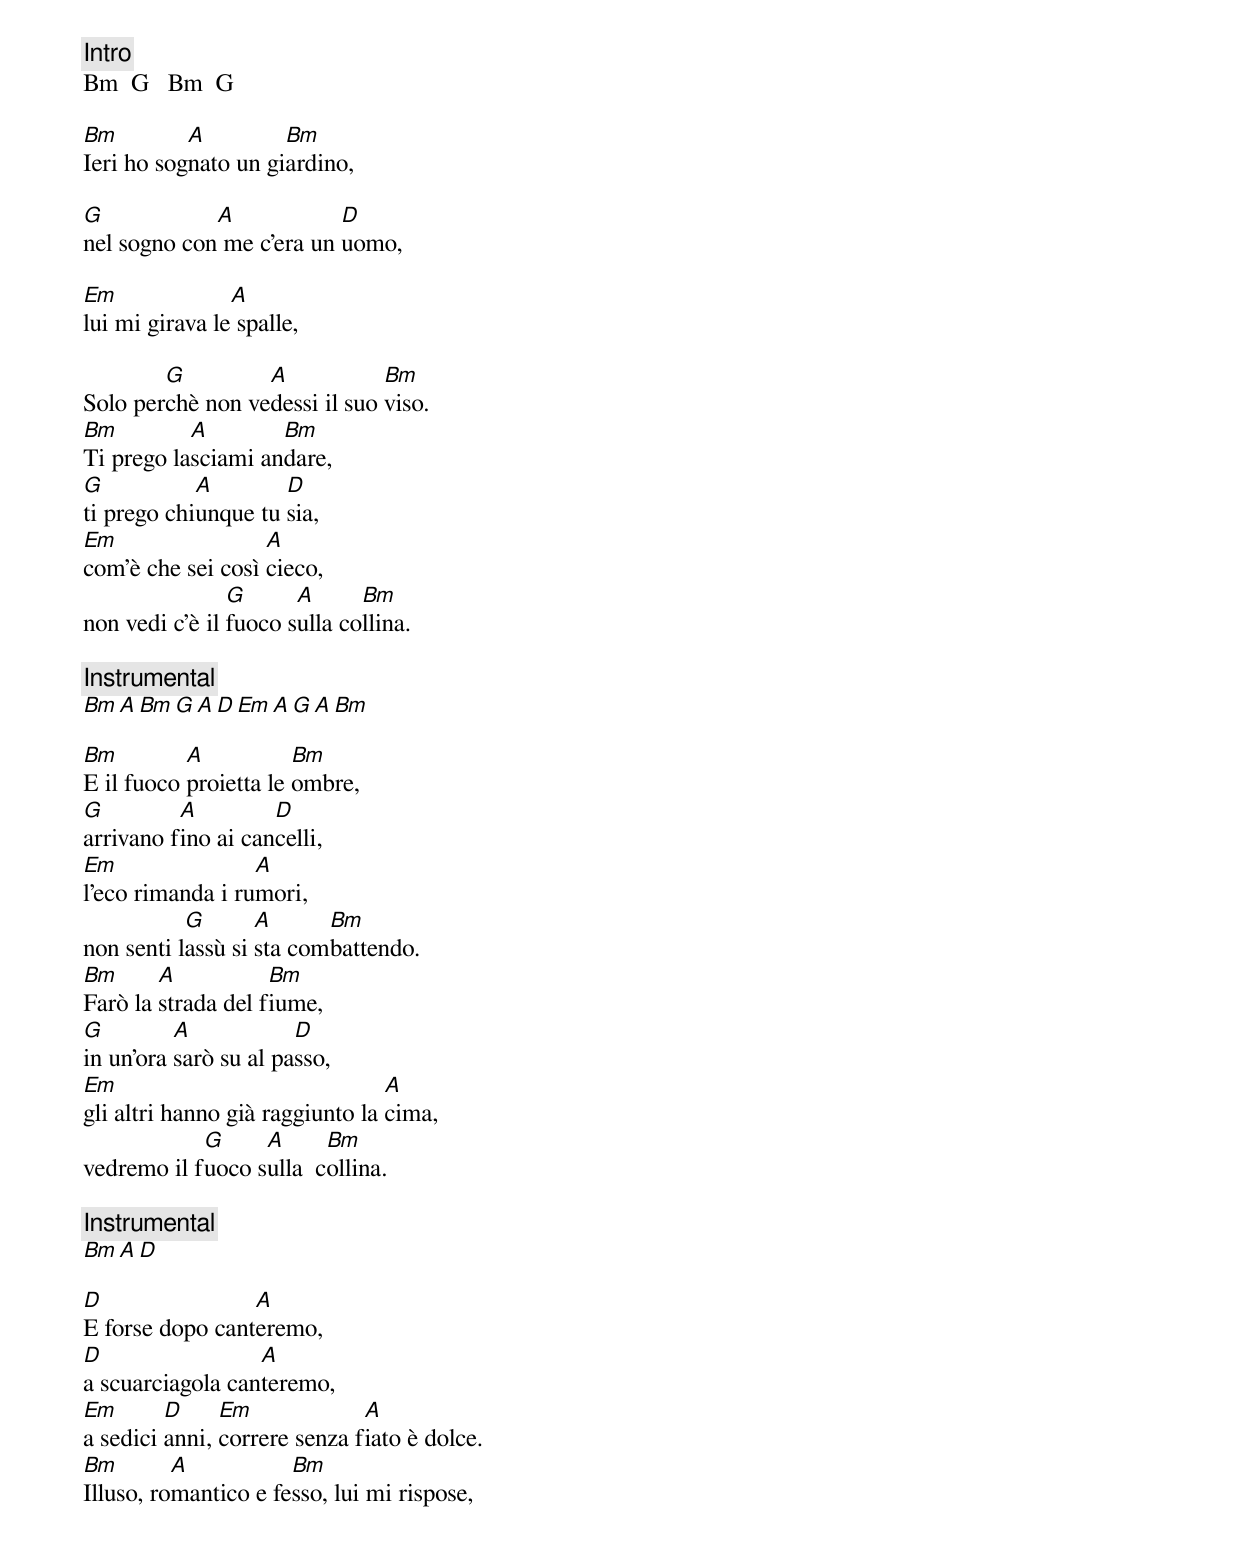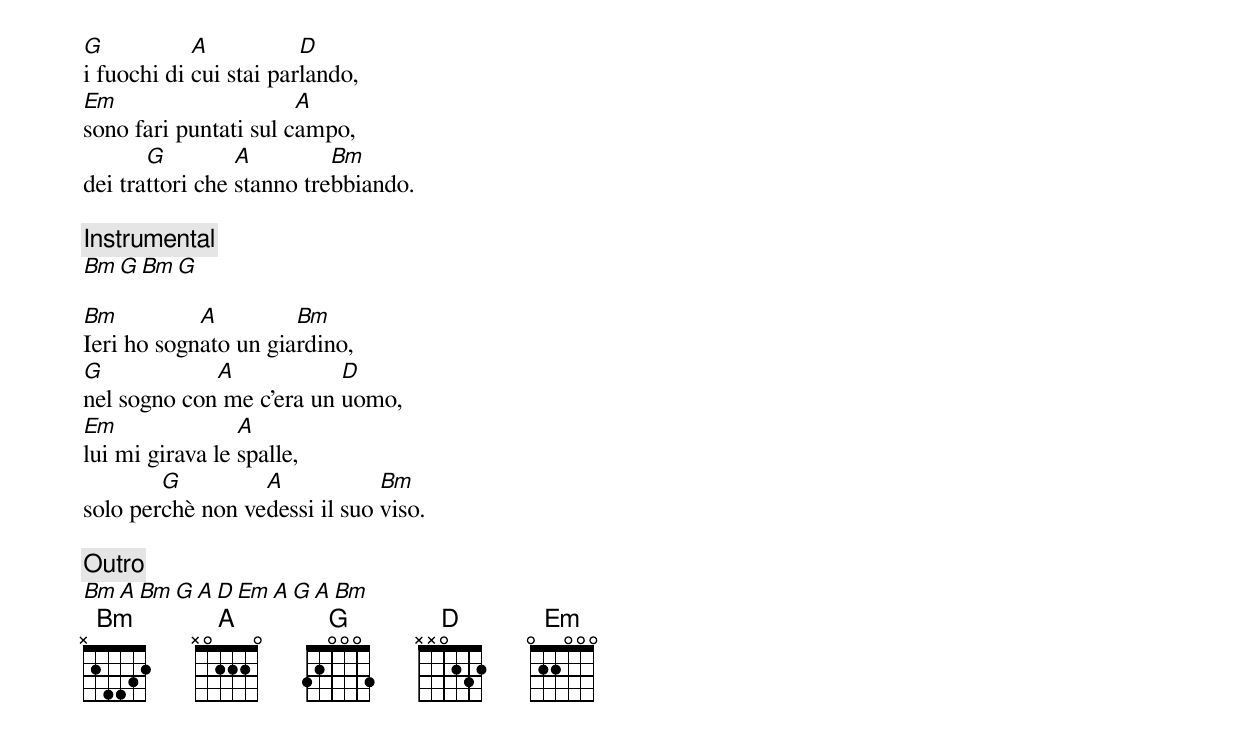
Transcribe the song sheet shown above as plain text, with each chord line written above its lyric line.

[Intro]
Bm  G   Bm  G

Bm         A         Bm
Ieri ho sognato un giardino,

G            A            D
nel sogno con me c'era un uomo,

Em              A
lui mi girava le spalle,

        G         A            Bm
Solo perchè non vedessi il suo viso.
Bm         A        Bm
Ti prego lasciami andare,
G           A        D
ti prego chiunque tu sia,
Em                 A
com'è che sei così cieco,
                G      A      Bm
non vedi c'è il fuoco sulla collina.

[Instrumental]
Bm  A  Bm  G   A  D  Em  A  G   A  Bm

Bm         A           Bm
E il fuoco proietta le ombre,
G         A         D
arrivano fino ai cancelli,
Em                A
l'eco rimanda i rumori,
           G       A      Bm
non senti lassù si sta combattendo.
Bm      A           Bm
Farò la strada del fiume,
G         A            D
in un'ora sarò su al passo,
Em                               A
gli altri hanno già raggiunto la cima,
            G     A      Bm
vedremo il fuoco sulla  collina.

[Instrumental]
Bm  A  D

D                A
E forse dopo canteremo,
D                 A
a scuarciagola canteremo,
Em       D     Em             A
a sedici anni, correre senza fiato è dolce.
Bm        A           Bm
Illuso, romantico e fesso, lui mi rispose,
G           A           D
i fuochi di cui stai parlando,
Em                     A
sono fari puntati sul campo,
       G         A         Bm
dei trattori che stanno trebbiando.

[Instrumental]
Bm  G   Bm  G

Bm          A         Bm
Ieri ho sognato un giardino,
G            A            D
nel sogno con me c'era un uomo,
Em               A
lui mi girava le spalle,
        G         A            Bm
solo perchè non vedessi il suo viso.

[Outro]
Bm  A  Bm  G   A  D  Em  A  G   A  Bm
